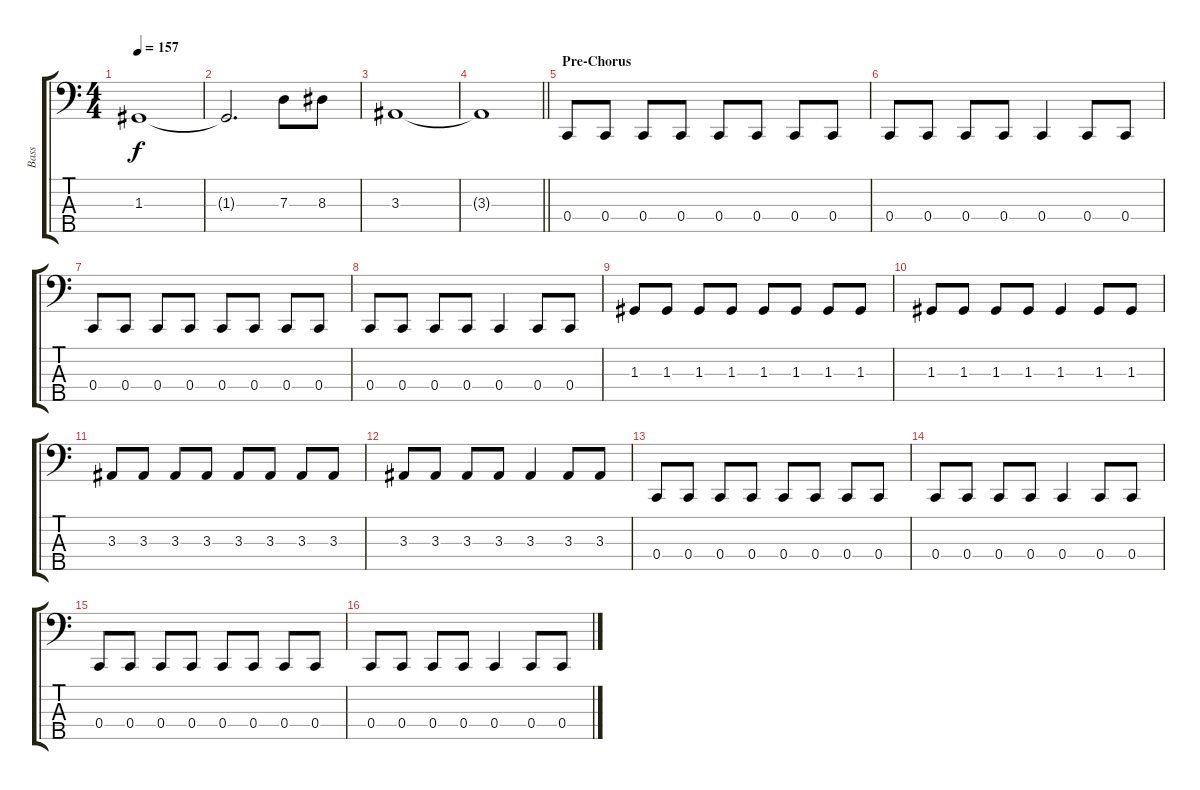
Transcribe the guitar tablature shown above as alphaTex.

\track ("Bass" "Bass") {instrument electricbassfinger}
\staff {score tabs}
\tuning (F2 C2 G1 C1 A0) {hide}
\ts (4 4)
\tempo 157
\clef f4
\ks c
1.3.1{dy f} |
1.3{t}.2{d} 7.3.8 8.3.8 |
3.3.1 |
\barLineRight lightlight
3.3{t}.1 |
\section ("" "Pre-Chorus")
0.4.8 0.4.8 0.4.8 0.4.8 0.4.8 0.4.8 0.4.8 0.4.8 |
0.4.8 0.4.8 0.4.8 0.4.8 0.4.4 0.4.8 0.4.8 |
0.4.8 0.4.8 0.4.8 0.4.8 0.4.8 0.4.8 0.4.8 0.4.8 |
0.4.8 0.4.8 0.4.8 0.4.8 0.4.4 0.4.8 0.4.8 |
1.3.8 1.3.8 1.3.8 1.3.8 1.3.8 1.3.8 1.3.8 1.3.8 |
1.3.8 1.3.8 1.3.8 1.3.8 1.3.4 1.3.8 1.3.8 |
3.3.8 3.3.8 3.3.8 3.3.8 3.3.8 3.3.8 3.3.8 3.3.8 |
3.3.8 3.3.8 3.3.8 3.3.8 3.3.4 3.3.8 3.3.8 |
0.4.8 0.4.8 0.4.8 0.4.8 0.4.8 0.4.8 0.4.8 0.4.8 |
0.4.8 0.4.8 0.4.8 0.4.8 0.4.4 0.4.8 0.4.8 |
0.4.8 0.4.8 0.4.8 0.4.8 0.4.8 0.4.8 0.4.8 0.4.8 |
0.4.8 0.4.8 0.4.8 0.4.8 0.4.4 0.4.8 0.4.8
